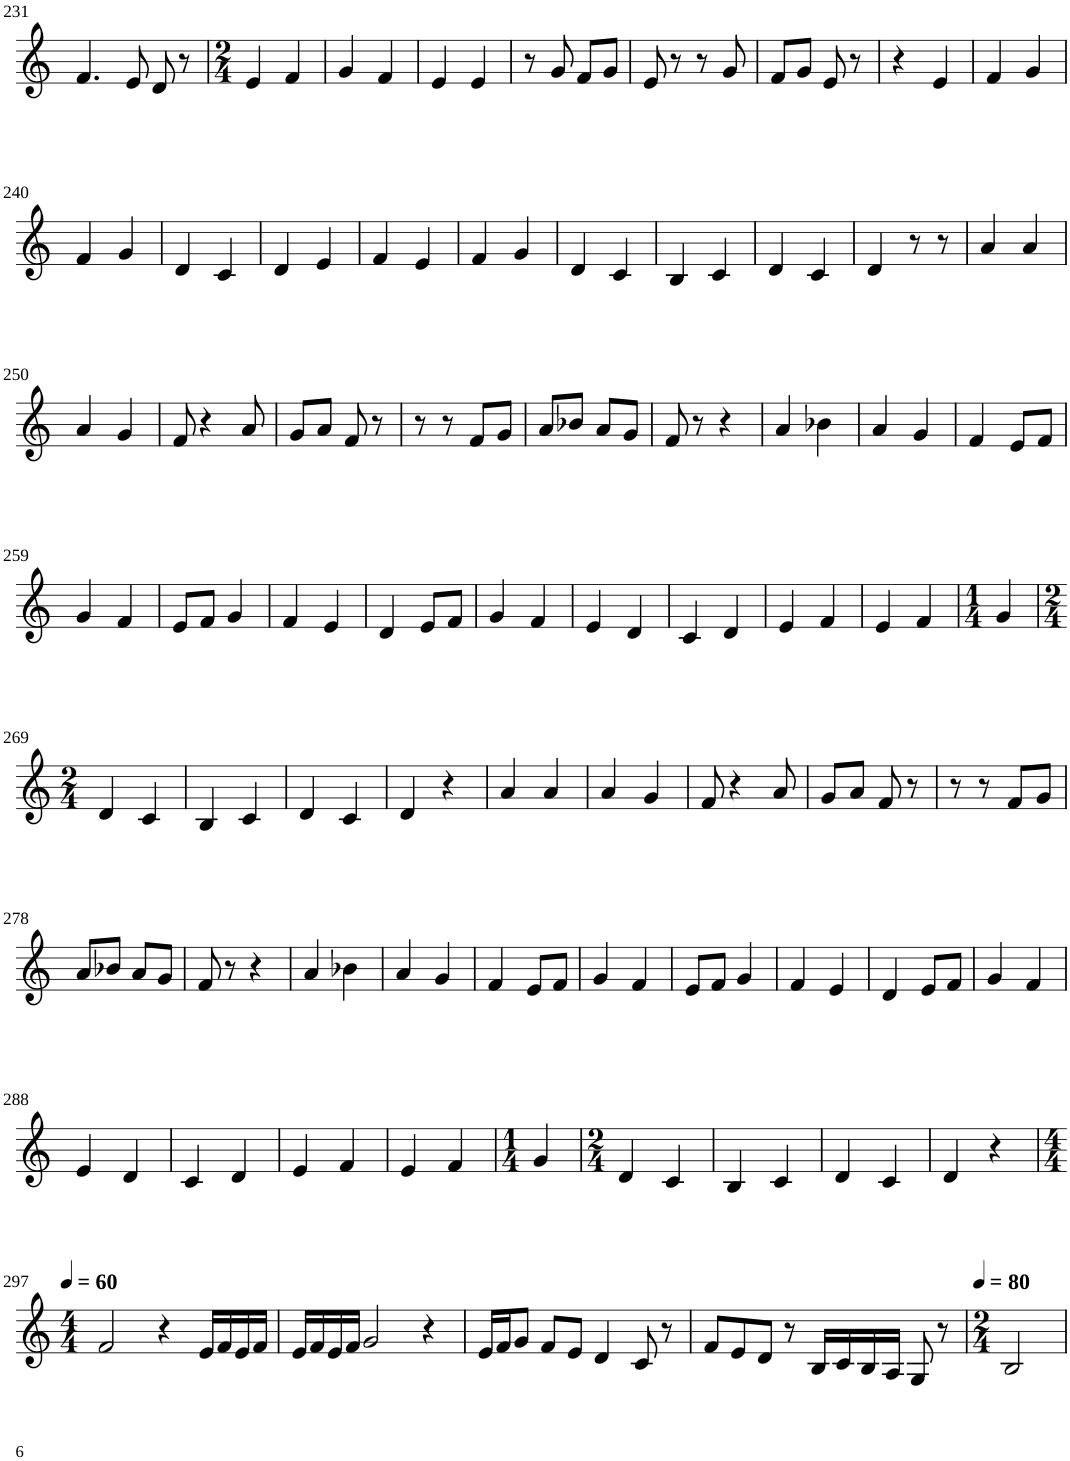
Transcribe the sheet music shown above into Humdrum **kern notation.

**kern
*part1
*staff1
*I"Violin
!!LO:PB:g=z
*clefG2
*k[]
*M3/4
=231
4.f/
8e/
8d/
8r
=232
*M2/4
4e/
4f/
=233
4g/
4f/
=234
4e/
4e/
=235
8r
8g/
8f/L
8g/J
=236
8e/
8r
8r
8g/
=237
8f/L
8g/J
8e/
8r
=238
4r
4e/
=239
4f/
4g/
!!LO:LB:g=z
=240
4f/
4g/
=241
4d/
4c/
=242
4d/
4e/
=243
4f/
4e/
=244
4f/
4g/
=245
4d/
4c/
=246
4B/
4c/
=247
4d/
4c/
=248
4d/
8r
8r
=249
4a/
4a/
!!LO:LB:g=z
=250
4a/
4g/
=251
8f/
4r
8a/
=252
8g/L
8a/J
8f/
8r
=253
8r
8r
8f/L
8g/J
=254
8a/L
8b-X/J
8a/L
8g/J
=255
8f/
8r
4r
=256
4a/
4b-X\
=257
4a/
4g/
=258
4f/
8e/L
8f/J
!!LO:LB:g=z
=259
4g/
4f/
=260
8e/L
8f/J
4g/
=261
4f/
4e/
=262
4d/
8e/L
8f/J
=263
4g/
4f/
=264
4e/
4d/
=265
4c/
4d/
=266
4e/
4f/
=267
4e/
4f/
=268
*M1/4
4g/
!!LO:LB:g=z
=269
*M2/4
4d/
4c/
=270
4B/
4c/
=271
4d/
4c/
=272
4d/
4r
=273
4a/
4a/
=274
4a/
4g/
=275
8f/
4r
8a/
=276
8g/L
8a/J
8f/
8r
=277
8r
8r
8f/L
8g/J
!!LO:LB:g=z
=278
8a/L
8b-X/J
8a/L
8g/J
=279
8f/
8r
4r
=280
4a/
4b-X\
=281
4a/
4g/
=282
4f/
8e/L
8f/J
=283
4g/
4f/
=284
8e/L
8f/J
4g/
=285
4f/
4e/
=286
4d/
8e/L
8f/J
=287
4g/
4f/
!!LO:LB:g=z
=288
4e/
4d/
=289
4c/
4d/
=290
4e/
4f/
=291
4e/
4f/
=292
*M1/4
4g/
=293
*M2/4
4d/
4c/
=294
4B/
4c/
=295
4d/
4c/
=296
4d/
4r
!!LO:LB:g=z
=297
*M4/4
*MM60
2f/
4r
16e/LL
16f/
16e/
16f/JJ
=298
16e/LL
16f/
16e/
16f/JJ
2g/
4r
=299
16e/LL
16f/J
8g/J
8f/L
8e/J
4d/
8c/
8r
=300
8f/L
8e/
8d/J
8r
16B/LL
16c/
16B/
16A/JJ
8G/
8r
=301
*M2/4
*MM80
2B/
=
*-
